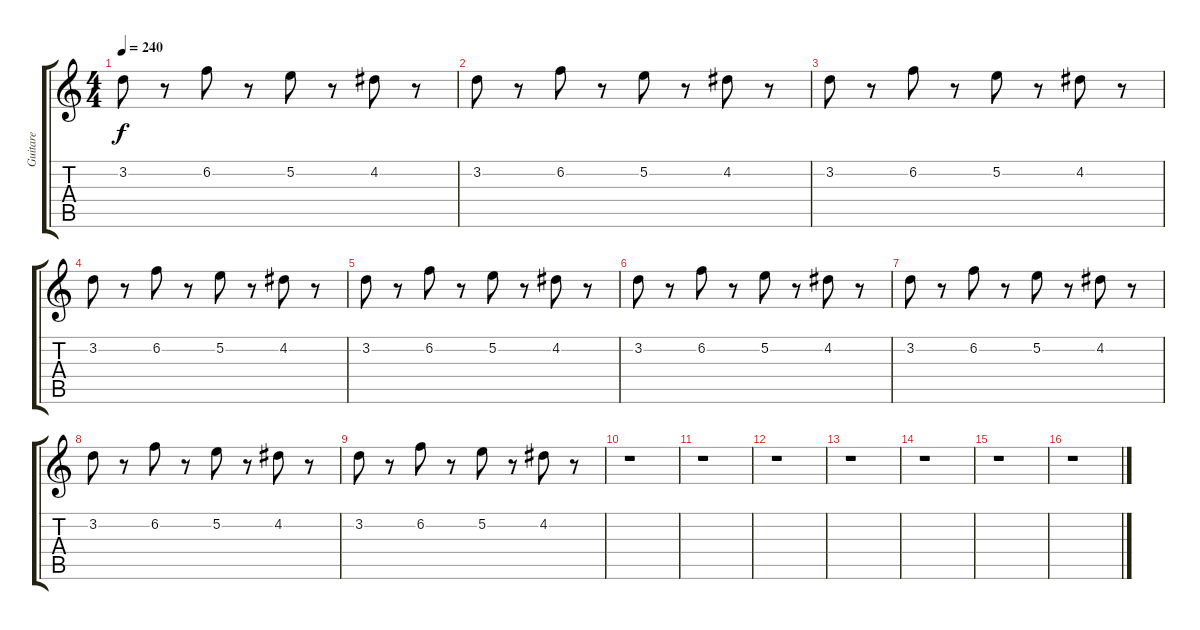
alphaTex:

\track ("Guitare" "Guitare") {instrument overdrivenguitar}
\staff {score tabs}
\tuning (E4 B3 G3 D3 A2 D2) {hide}
\ts (4 4)
\tempo 240
\clef g2
\ks c
3.2.8{dy f} r.8 6.2.8 r.8 5.2.8 r.8 4.2.8 r.8 |
3.2.8 r.8 6.2.8 r.8 5.2.8 r.8 4.2.8 r.8 |
3.2.8 r.8 6.2.8 r.8 5.2.8 r.8 4.2.8 r.8 |
3.2.8 r.8 6.2.8 r.8 5.2.8 r.8 4.2.8 r.8 |
3.2.8 r.8 6.2.8 r.8 5.2.8 r.8 4.2.8 r.8 |
3.2.8 r.8 6.2.8 r.8 5.2.8 r.8 4.2.8 r.8 |
3.2.8 r.8 6.2.8 r.8 5.2.8 r.8 4.2.8 r.8 |
3.2.8 r.8 6.2.8 r.8 5.2.8 r.8 4.2.8 r.8 |
3.2.8 r.8 6.2.8 r.8 5.2.8 r.8 4.2.8 r.8 |
r.1 |
r.1 |
r.1 |
r.1 |
r.1 |
r.1 |
r.1
